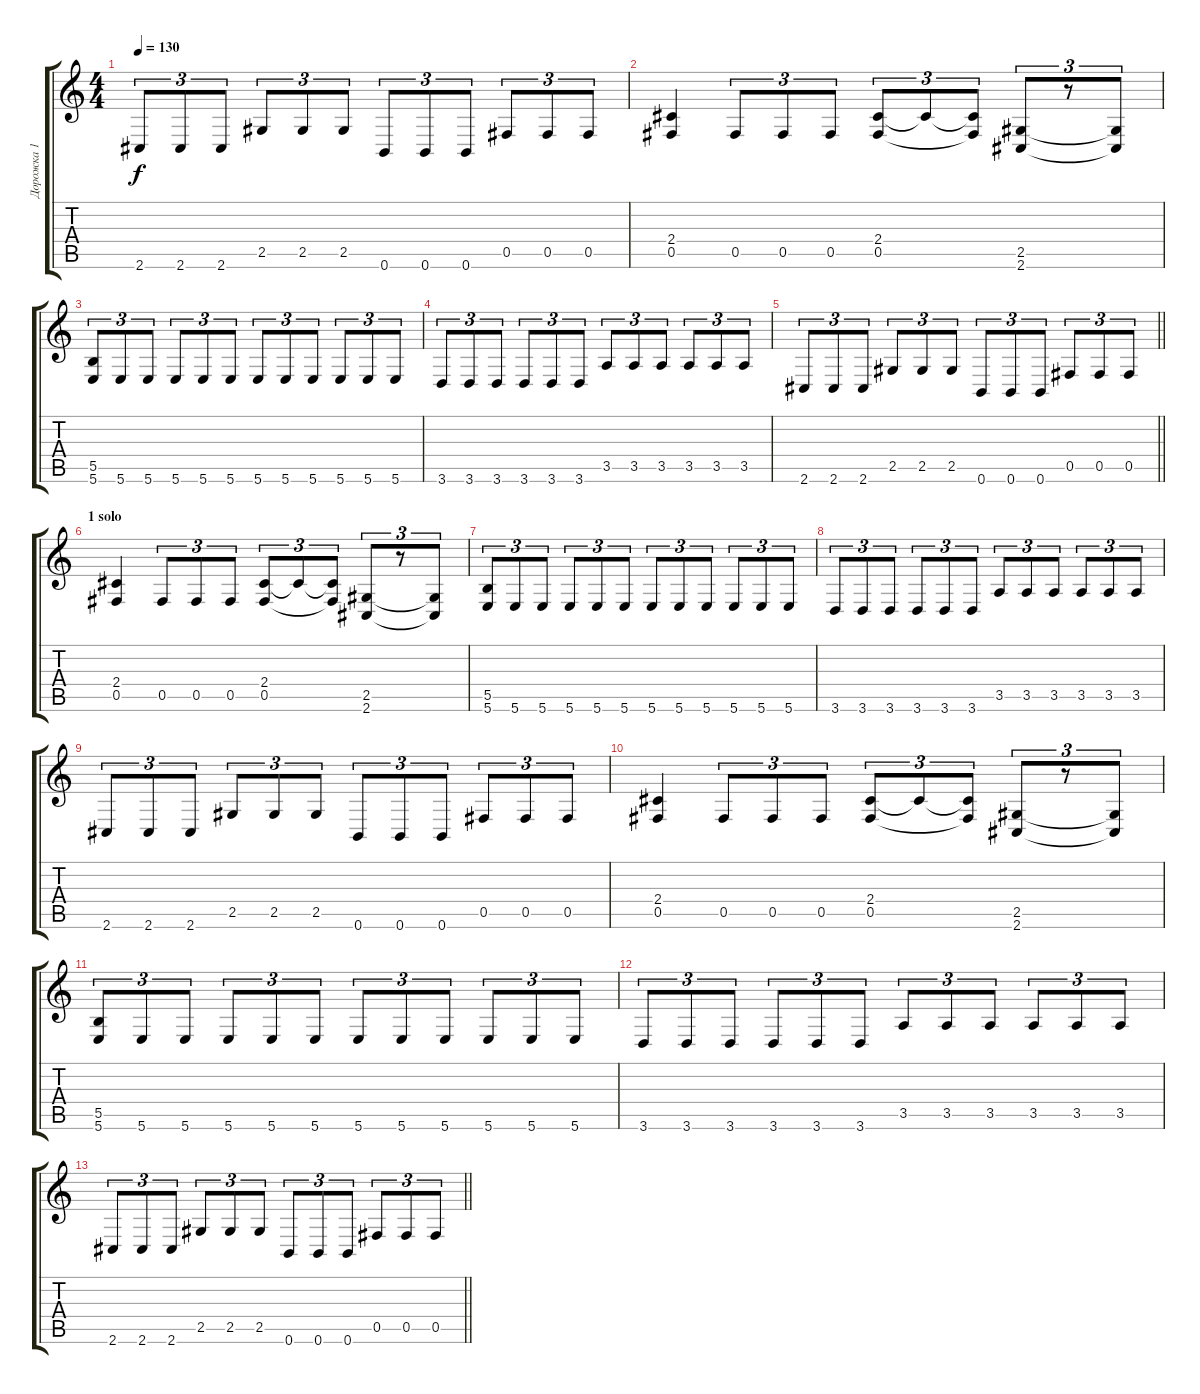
\track ("Дорожка 1" "Дорожка 1") {instrument distortionguitar}
\staff {score tabs}
\tuning (Db4 Ab3 E3 B2 Gb2 B1) {hide}
\ts (4 4)
\tempo 130
\clef g2
\ks c
2.6.8{tu (3 2) dy f} 2.6.8{tu (3 2)} 2.6.8{tu (3 2)} 2.5.8{tu (3 2)} 2.5.8{tu (3 2)} 2.5.8{tu (3 2)} 0.6.8{tu (3 2)} 0.6.8{tu (3 2)} 0.6.8{tu (3 2)} 0.5.8{tu (3 2)} 0.5.8{tu (3 2)} 0.5.8{tu (3 2)} |
(2.4 0.5).4 0.5.8{tu (3 2)} 0.5.8{tu (3 2)} 0.5.8{tu (3 2)} (2.4 0.5).8{tu (3 2)} 2.4{t}.8{tu (3 2)} (2.4{t} 0.5{t}).8{tu (3 2)} (2.5 2.6).8{tu (3 2)} r.8{tu (3 2)} (2.5{t} 2.6{t}).8{tu (3 2)} |
(5.5 5.6).8{tu (3 2)} 5.6.8{tu (3 2)} 5.6.8{tu (3 2)} 5.6.8{tu (3 2)} 5.6.8{tu (3 2)} 5.6.8{tu (3 2)} 5.6.8{tu (3 2)} 5.6.8{tu (3 2)} 5.6.8{tu (3 2)} 5.6.8{tu (3 2)} 5.6.8{tu (3 2)} 5.6.8{tu (3 2)} |
3.6.8{tu (3 2)} 3.6.8{tu (3 2)} 3.6.8{tu (3 2)} 3.6.8{tu (3 2)} 3.6.8{tu (3 2)} 3.6.8{tu (3 2)} 3.5.8{tu (3 2)} 3.5.8{tu (3 2)} 3.5.8{tu (3 2)} 3.5.8{tu (3 2)} 3.5.8{tu (3 2)} 3.5.8{tu (3 2)} |
\barLineRight lightlight
2.6.8{tu (3 2)} 2.6.8{tu (3 2)} 2.6.8{tu (3 2)} 2.5.8{tu (3 2)} 2.5.8{tu (3 2)} 2.5.8{tu (3 2)} 0.6.8{tu (3 2)} 0.6.8{tu (3 2)} 0.6.8{tu (3 2)} 0.5.8{tu (3 2)} 0.5.8{tu (3 2)} 0.5.8{tu (3 2)} |
\section ("" "1 solo")
(2.4 0.5).4 0.5.8{tu (3 2)} 0.5.8{tu (3 2)} 0.5.8{tu (3 2)} (2.4 0.5).8{tu (3 2)} 2.4{t}.8{tu (3 2)} (2.4{t} 0.5{t}).8{tu (3 2)} (2.5 2.6).8{tu (3 2)} r.8{tu (3 2)} (2.5{t} 2.6{t}).8{tu (3 2)} |
(5.5 5.6).8{tu (3 2)} 5.6.8{tu (3 2)} 5.6.8{tu (3 2)} 5.6.8{tu (3 2)} 5.6.8{tu (3 2)} 5.6.8{tu (3 2)} 5.6.8{tu (3 2)} 5.6.8{tu (3 2)} 5.6.8{tu (3 2)} 5.6.8{tu (3 2)} 5.6.8{tu (3 2)} 5.6.8{tu (3 2)} |
3.6.8{tu (3 2)} 3.6.8{tu (3 2)} 3.6.8{tu (3 2)} 3.6.8{tu (3 2)} 3.6.8{tu (3 2)} 3.6.8{tu (3 2)} 3.5.8{tu (3 2)} 3.5.8{tu (3 2)} 3.5.8{tu (3 2)} 3.5.8{tu (3 2)} 3.5.8{tu (3 2)} 3.5.8{tu (3 2)} |
2.6.8{tu (3 2)} 2.6.8{tu (3 2)} 2.6.8{tu (3 2)} 2.5.8{tu (3 2)} 2.5.8{tu (3 2)} 2.5.8{tu (3 2)} 0.6.8{tu (3 2)} 0.6.8{tu (3 2)} 0.6.8{tu (3 2)} 0.5.8{tu (3 2)} 0.5.8{tu (3 2)} 0.5.8{tu (3 2)} |
(2.4 0.5).4 0.5.8{tu (3 2)} 0.5.8{tu (3 2)} 0.5.8{tu (3 2)} (2.4 0.5).8{tu (3 2)} 2.4{t}.8{tu (3 2)} (2.4{t} 0.5{t}).8{tu (3 2)} (2.5 2.6).8{tu (3 2)} r.8{tu (3 2)} (2.5{t} 2.6{t}).8{tu (3 2)} |
(5.5 5.6).8{tu (3 2)} 5.6.8{tu (3 2)} 5.6.8{tu (3 2)} 5.6.8{tu (3 2)} 5.6.8{tu (3 2)} 5.6.8{tu (3 2)} 5.6.8{tu (3 2)} 5.6.8{tu (3 2)} 5.6.8{tu (3 2)} 5.6.8{tu (3 2)} 5.6.8{tu (3 2)} 5.6.8{tu (3 2)} |
3.6.8{tu (3 2)} 3.6.8{tu (3 2)} 3.6.8{tu (3 2)} 3.6.8{tu (3 2)} 3.6.8{tu (3 2)} 3.6.8{tu (3 2)} 3.5.8{tu (3 2)} 3.5.8{tu (3 2)} 3.5.8{tu (3 2)} 3.5.8{tu (3 2)} 3.5.8{tu (3 2)} 3.5.8{tu (3 2)} |
\barLineRight lightlight
2.6.8{tu (3 2)} 2.6.8{tu (3 2)} 2.6.8{tu (3 2)} 2.5.8{tu (3 2)} 2.5.8{tu (3 2)} 2.5.8{tu (3 2)} 0.6.8{tu (3 2)} 0.6.8{tu (3 2)} 0.6.8{tu (3 2)} 0.5.8{tu (3 2)} 0.5.8{tu (3 2)} 0.5.8{tu (3 2)}
